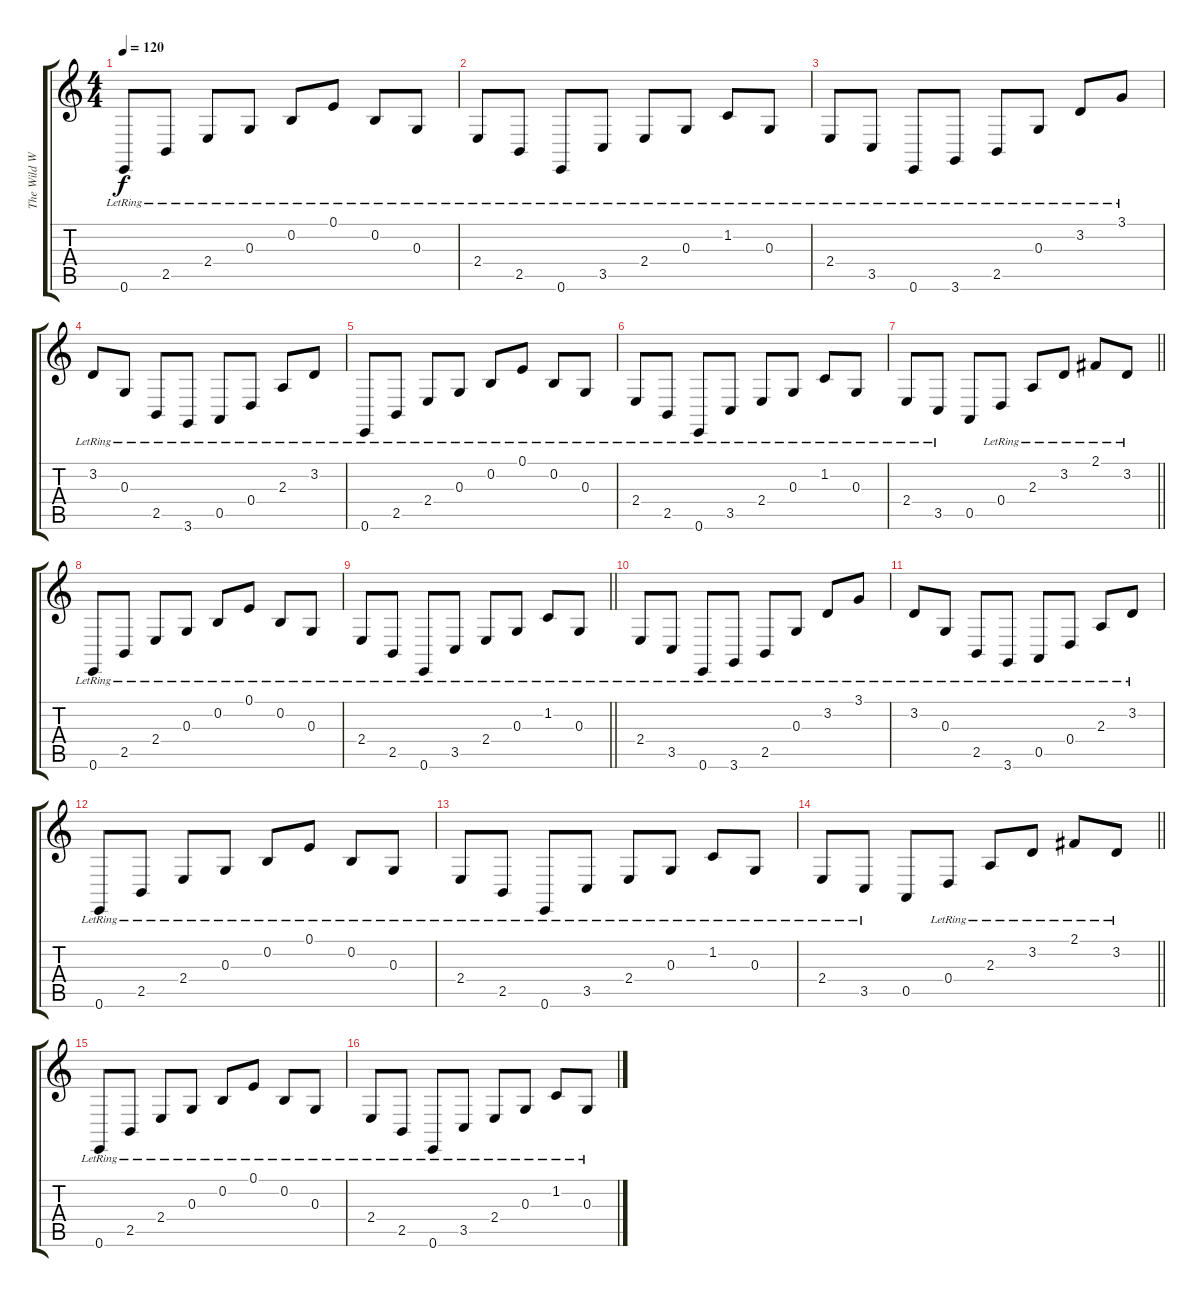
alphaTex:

\track ("The Wild Wind" "The Wild W") {instrument seashore}
\staff {score tabs}
\tuning (E4 B3 G3 D3 A2 E2) {hide}
\ts (4 4)
\tempo 120
\clef g2
\ks c
0.6{lr}.8{dy f} 2.5{lr}.8 2.4{lr}.8 0.3{lr}.8 0.2{lr}.8 0.1{lr}.8 0.2{lr}.8 0.3{lr}.8 |
2.4{lr}.8 2.5{lr}.8 0.6{lr}.8 3.5{lr}.8{balance 3} 2.4{lr}.8 0.3{lr}.8 1.2{lr}.8 0.3{lr}.8 |
2.4{lr}.8 3.5{lr}.8 0.6{lr}.8 3.6{lr}.8 2.5{lr}.8 0.3{lr}.8 3.2{lr}.8 3.1{lr}.8 |
3.2{lr}.8 0.3{lr}.8{balance 11} 2.5{lr}.8 3.6{lr}.8 0.5{lr}.8 0.4{lr}.8 2.3{lr}.8 3.2{lr}.8 |
0.6{lr}.8 2.5{lr}.8 2.4{lr}.8 0.3{lr}.8 0.2{lr}.8 0.1{lr}.8 0.2{lr}.8 0.3{lr}.8 |
2.4{lr}.8 2.5{lr}.8 0.6{lr}.8 3.5{lr}.8{balance 3} 2.4{lr}.8 0.3{lr}.8 1.2{lr}.8 0.3{lr}.8 |
\barLineRight lightlight
2.4{lr}.8 3.5{lr}.8 0.5.8 0.4{lr}.8 2.3{lr}.8 3.2{lr}.8 2.1{lr}.8 3.2{lr}.8 |
0.6{lr}.8 2.5{lr}.8 2.4{lr}.8 0.3{lr}.8 0.2{lr}.8 0.1{lr}.8 0.2{lr}.8 0.3{lr}.8 |
\barLineRight lightlight
2.4{lr}.8 2.5{lr}.8 0.6{lr}.8 3.5{lr}.8{balance 3} 2.4{lr}.8 0.3{lr}.8 1.2{lr}.8 0.3{lr}.8 |
2.4{lr}.8 3.5{lr}.8 0.6{lr}.8 3.6{lr}.8 2.5{lr}.8 0.3{lr}.8 3.2{lr}.8 3.1{lr}.8 |
3.2{lr}.8 0.3{lr}.8{balance 11} 2.5{lr}.8 3.6{lr}.8 0.5{lr}.8 0.4{lr}.8 2.3{lr}.8 3.2{lr}.8 |
0.6{lr}.8 2.5{lr}.8 2.4{lr}.8 0.3{lr}.8 0.2{lr}.8 0.1{lr}.8 0.2{lr}.8 0.3{lr}.8 |
2.4{lr}.8 2.5{lr}.8 0.6{lr}.8 3.5{lr}.8{balance 3} 2.4{lr}.8 0.3{lr}.8 1.2{lr}.8 0.3{lr}.8 |
\barLineRight lightlight
2.4{lr}.8 3.5{lr}.8 0.5.8 0.4{lr}.8 2.3{lr}.8 3.2{lr}.8 2.1{lr}.8 3.2{lr}.8 |
0.6{lr}.8 2.5{lr}.8 2.4{lr}.8 0.3{lr}.8 0.2{lr}.8 0.1{lr}.8 0.2{lr}.8 0.3{lr}.8 |
2.4{lr}.8 2.5{lr}.8 0.6{lr}.8 3.5{lr}.8{balance 3} 2.4{lr}.8 0.3{lr}.8 1.2{lr}.8 0.3{lr}.8
